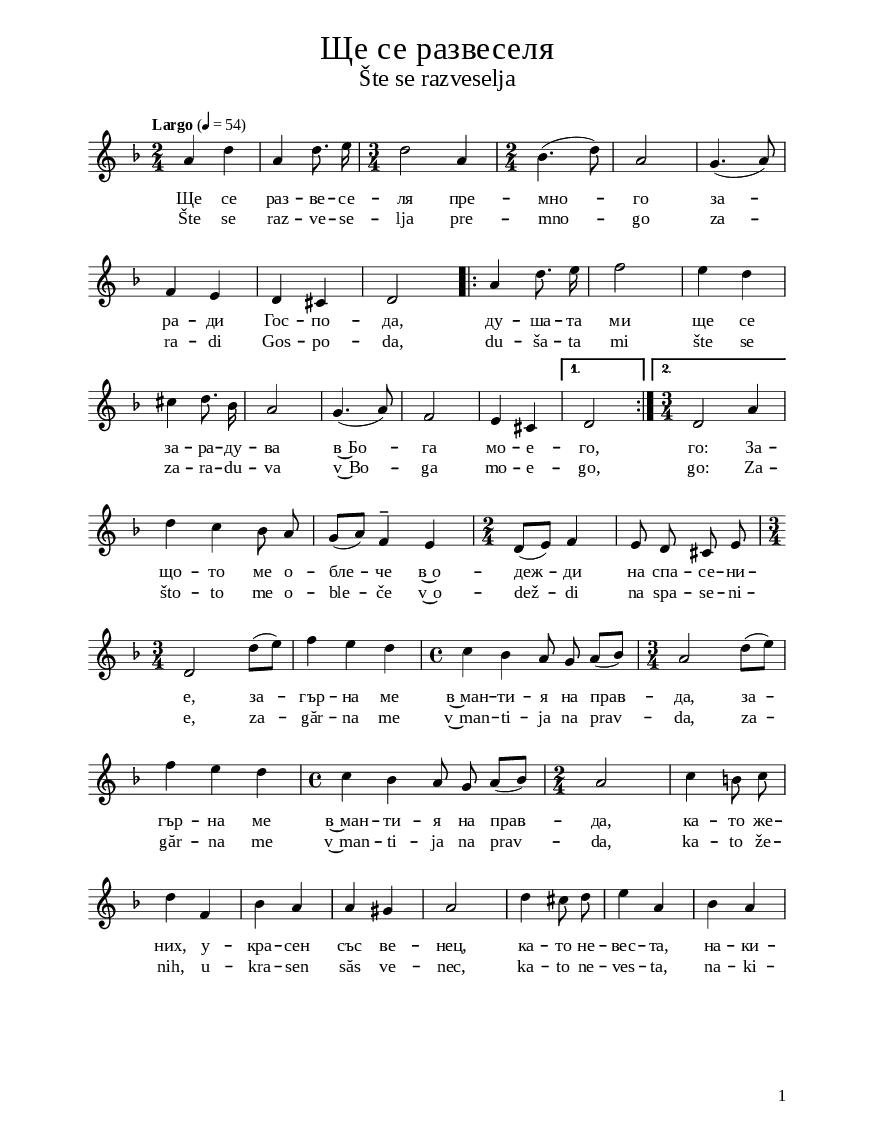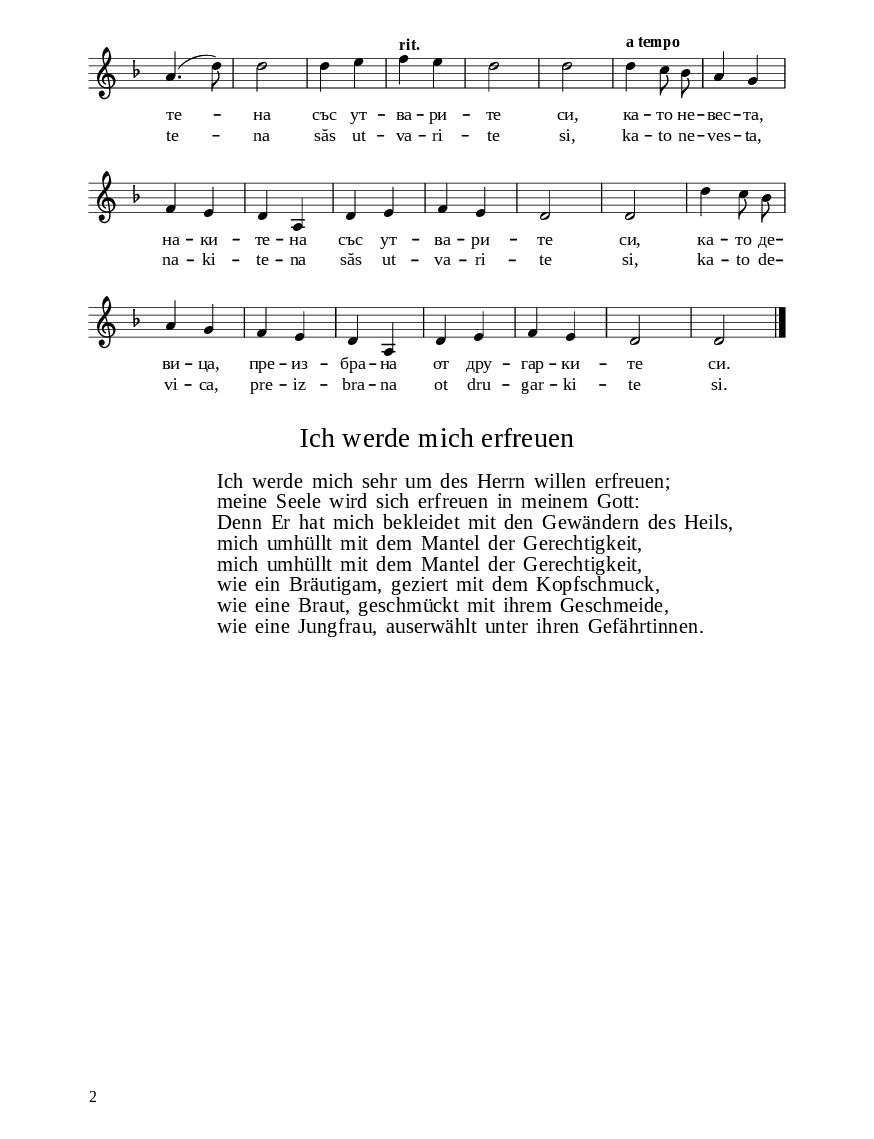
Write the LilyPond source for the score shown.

\version "2.24.2"

% include paper part and global functions
\include "include/globals.ily"

\bookpart {
  \label #'ref021
  \tocItem \markup "Ще се развеселя – Šte se razveselja"
  \include "include/bookpart-paper.ily"
  \score {
    \include "include/score-layout.ily"

    \new Voice \absolute {
      \clef treble
      \key d \minor
      \time 2/4
      \tempoFunc "Largo" 4 "54"
      \autoBeamOff

      a'4 d''4 | a'4 d''8. e''16 | \time 3/4 d''2 a'4 | \time 2/4 bes'4. ( d''8 ) | a'2 | g'4. ( a'8 ) | \break

      f'4 e'4 | d'4 cis'4 | d'2 | \repeat volta 2 {
        a'4 d''8. e''16 | f''2 | e''4 d''4  \break

        cis''4 d''8. bes'16 | a'2 | g'4. ( a'8 ) | f'2 | e'4 cis'4 |
      } \alternative { {d'2 } {\time 3/4 d'2 a'4} } \break

      d''4 c''4 bes'8 a'8 | g'8([a'8]) f'4^- e'4 | \time 2/4 d'8([e'8]) f'4 | e'8 d'8 cis'8 e'8 | \break

      \time 3/4 d'2 d''8 ([e''8]) | f''4 e''4 d''4 | \time 4/4 c''4 bes'4 a'8 g'8 a'8([bes'8]) | \time 3/4 a'2 d''8 ([e''8]) | \break

      f''4 e''4 d''4 | \time 4/4 c''4 bes'4 a'8 g'8 a'8 ([bes'8]) | \time 2/4 a'2 | c''4 b'8 c'' | \break

      d''4 f'4 | bes'4 a'4 | a'4 gis'4 | a'2 | d''4 cis''8 d''8 | e''4 a'4 | bes'4 a'4 | \pageBreak

      a'4. ( d''8 ) | d''2 | d''4 e''4 | \tempo "rit." f''4 e''4 | d''2 | d''2 | \tempo "a tempo" d''4 c''8 bes'8 | a'4 g'4 | \break

      f'4 e'4 | d'4 a4 | d'4 e'4 | f'4 e'4 | d'2 | d'2 | d''4 c''8\noBeam bes'8 | \break

      a'4 g'4 | f'4 e'4 | d'4 a4 | d'4 e'4 | f'4 e'4 | d'2 | d'2 | \bar "|."
    }

    \addlyrics {
      Ще се раз -- ве -- се -- ля пре -- мно -- го за --
      ра -- ди Гос -- по -- да, ду -- ша -- та ми ще се
      за -- ра -- ду -- ва в~Бо -- га мо -- е -- го, го: За --
      що -- то ме о -- бле -- че в~o -- деж -- ди на спа -- се -- ни --
      е, за -- гър -- на ме в~ман -- ти -- я на прав -- да, за --
      гър -- на ме в~ман -- ти -- я на прав -- да, ка -- то же --
      них, у -- кра -- сен със ве -- нец, ка -- то не -- вес -- та, на -- ки --
      те -- на със ут -- ва -- ри -- те си, ка -- то не -- вес -- та,
      на -- ки -- те -- на със ут -- ва -- ри -- те си, ка -- то де --
      ви -- ца, пре -- из -- бра -- на от дру -- гар -- ки -- те си.
    }

    \addlyrics {
      Šte se raz -- ve -- se -- lja pre -- mno -- go za --
      ra -- di Gos -- po -- da, du -- ša -- ta mi šte se
      za -- ra -- du -- va v~Bo -- ga mo -- e -- go, go: Za --
      što -- to me o -- ble -- če v~o -- dež -- di na spa -- se -- ni --
      e, za -- găr -- na me v~man -- ti -- ja na prav -- da, za --
      găr -- na me v~man -- ti -- ja na prav -- da, ka -- to že --
      nih, u -- kra -- sen săs ve -- nec, ka -- to ne -- ves -- ta, na -- ki --
      te -- na săs ut -- va -- ri -- te si, ka -- to ne -- ves -- ta,
      na -- ki -- te -- na săs ut -- va -- ri -- te si, ka -- to de --
      vi -- ca, pre -- iz -- bra -- na ot dru -- gar -- ki -- te si.
    }
    \header {
      title = \titleFunc "Ще се развеселя" "Šte se razveselja"
    }

    \midi{}

  } % score

  % include foreign translation(s) of the song
  \version "2.24.2"

\markup \fill-line { \fontsize #deTitleFontSize "Ich werde mich erfreuen" }
\markup \null
\markup \null
\markup \fontsize #deCoupletFontSize {
  \hspace #10
  \override #`(baseline-skip . ,deCoupletBaselineSkip)
  \column {
    \line { "   " Ich werde mich sehr um des Herrn willen erfreuen; }
    \line {  "   " meine Seele wird sich erfreuen in meinem Gott: }
    \line {
      "   " Denn Er hat mich bekleidet mit den Gewändern
      des Heils,
    }
    \line {
      "   " mich umhüllt mit dem Mantel der Gerechtigkeit,
    }
     \line {
      "   " mich umhüllt mit dem Mantel der Gerechtigkeit,
    }
    \line {
      "   " wie ein Bräutigam, geziert mit dem Kopfschmuck,
      
    }
    \line {
      "   " wie eine Braut, geschmückt mit ihrem Geschmeide,
    
    }
    \line {
      "   "wie eine Jungfrau, auserwählt unter
      ihren Gefährtinnen.
    }

  }

}


} % bookpart
